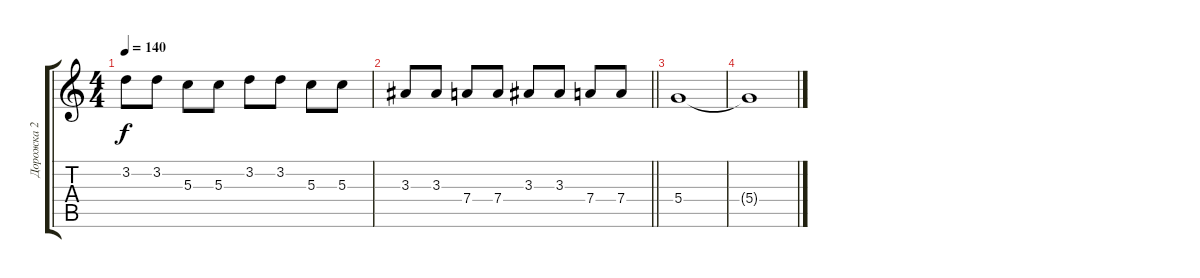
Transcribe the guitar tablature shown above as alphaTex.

\track ("Дорожка 2" "Дорожка 2") {instrument acousticguitarsteel}
\staff {score tabs}
\tuning (E4 B3 G3 D3 A2 E2) {hide}
\ts (4 4)
\tempo 140
\clef g2
\ks c
3.2.8{dy f} 3.2.8 5.3.8 5.3.8 3.2.8 3.2.8 5.3.8 5.3.8 |
\barLineRight lightlight
3.3.8 3.3.8 7.4.8 7.4.8 3.3.8 3.3.8 7.4.8 7.4.8 |
5.4.1 |
5.4{t}.1
